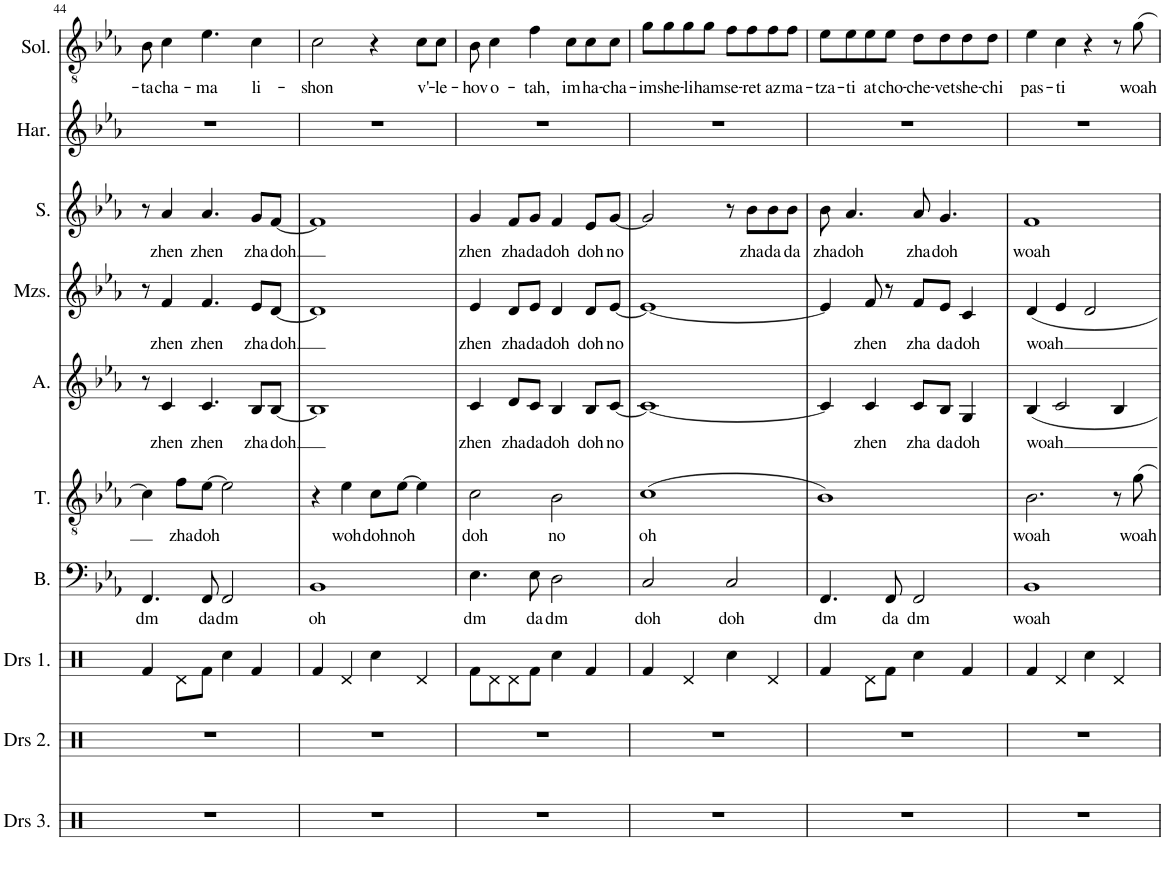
**kern	**kern	**kern	**kern	**text	**kern	**text	**kern	**text	**kern	**text	**kern	**text	**kern	**kern	**text
*part10	*part9	*part8	*part7	*part7	*part6	*part6	*part5	*part5	*part4	*part4	*part3	*part3	*part2	*part1	*part1
*staff10	*staff9	*staff8	*staff7	*staff7	*staff6	*staff6	*staff5	*staff5	*staff4	*staff4	*staff3	*staff3	*staff2	*staff1	*staff1
*I"Drumset Layer 3	*I"Drumset Layer 2	*I"Drumset Layer 1	*I"Bass	*	*I"Tenor	*	*I"Alto	*	*I"Mezzo-soprano	*	*I"Soprano	*	*I"Harmony	*I"Solo	*
*I'Drs 3.	*I'Drs 2.	*I'Drs 1.	*I'B.	*	*I'T.	*	*I'A.	*	*I'Mzs.	*	*I'S.	*	*I'Har.	*I'Sol.	*
!!LO:PB:g=z
*clefX	*clefX	*clefX	*clefF4	*	*clefGv2	*	*clefG2	*	*clefG2	*	*clefG2	*	*clefG2	*clefGv2	*
*k[]	*k[]	*k[]	*k[b-e-a-]	*	*k[b-e-a-]	*	*k[b-e-a-]	*	*k[b-e-a-]	*	*k[b-e-a-]	*	*k[b-e-a-]	*k[b-e-a-]	*
*M2/2	*M2/2	*M2/2	*M2/2	*	*M2/2	*	*M2/2	*	*M2/2	*	*M2/2	*	*M2/2	*M2/2	*
*met(c|)	*met(c|)	*met(c|)	*met(c|)	*	*met(c|)	*	*met(c|)	*	*met(c|)	*	*met(c|)	*	*met(c|)	*met(c|)	*
=44	=44	=44	=44	=44	=44	=44	=44	=44	=44	=44	=44	=44	=44	=44	=44
!	!	!	!	!LO:LY:b	!	!	!	!	!	!	!	!	!	!	!LO:LY:b
1r	1r	4Rf/	4.FF/	dm	4c\]	.	8r	.	8r	.	8r	.	1r	8B-\	-ta
!	!	!	!	!	!	!	!	!LO:LY:b	!	!LO:LY:b	!	!LO:LY:b	!	!	!LO:LY:b
.	.	.	.	.	.	.	4c/	zhen	4f/	zhen	4a-/	zhen	.	4c\	cha-
!	!	!	!	!	!	!LO:LY:b	!	!	!	!	!	!	!	!	!
.	.	8Rd\L	.	.	8f\L	zha	.	.	.	.	.	.	.	.	.
!	!	!	!	!LO:LY:b	!	!LO:LY:b	!	!LO:LY:b	!	!LO:LY:b	!	!LO:LY:b	!	!	!LO:LY:b
.	.	8Rf\J	8FF/	da	[8e-\J	doh	4.c/	zhen	4.f/	zhen	4.a-/	zhen	.	4.e-\	-ma
!	!	!	!	!LO:LY:b	!	!	!	!	!	!	!	!	!	!	!
.	.	4Rcc\	2FF/	dm	2e-\]	.	.	.	.	.	.	.	.	.	.
!	!	!	!	!	!	!	!	!LO:LY:b	!	!LO:LY:b	!	!LO:LY:b	!	!	!LO:LY:b
.	.	4Rf/	.	.	.	.	8B-/L	zha	8e-/L	zha	8g/L	zha	.	4c\	li-
!	!	!	!	!	!	!	!	!LO:LY:b	!	!LO:LY:b	!	!LO:LY:b	!	!	!
.	.	.	.	.	.	.	[8B-/J	doh	[8d/J	doh	[8f/J	doh	.	.	.
=45	=45	=45	=45	=45	=45	=45	=45	=45	=45	=45	=45	=45	=45	=45	=45
!	!	!	!	!LO:LY:b	!	!	!	!	!	!	!	!	!	!	!LO:LY:b
1r	1r	4Rf/	1BB-	oh	4r	.	1B-]	.	1d]	.	1f]	.	1r	2c\	-shon
!	!	!	!	!	!	!LO:LY:b	!	!	!	!	!	!	!	!	!
.	.	4Rd/	.	.	4e-\	woh	.	.	.	.	.	.	.	.	.
!	!	!	!	!	!	!LO:LY:b	!	!	!	!	!	!	!	!	!
.	.	4Rcc\	.	.	8c\L	doh	.	.	.	.	.	.	.	4r	.
!	!	!	!	!	!	!LO:LY:b	!	!	!	!	!	!	!	!	!
.	.	.	.	.	[8e-\J	noh	.	.	.	.	.	.	.	.	.
!	!	!	!	!	!	!	!	!	!	!	!	!	!	!	!LO:LY:b
.	.	4Rd/	.	.	4e-\]	.	.	.	.	.	.	.	.	8c\L	v'-
!	!	!	!	!	!	!	!	!	!	!	!	!	!	!	!LO:LY:b
.	.	.	.	.	.	.	.	.	.	.	.	.	.	8c\J	-le-
=46	=46	=46	=46	=46	=46	=46	=46	=46	=46	=46	=46	=46	=46	=46	=46
!	!	!	!	!LO:LY:b	!	!LO:LY:b	!	!LO:LY:b	!	!LO:LY:b	!	!LO:LY:b	!	!	!LO:LY:b
1r	1r	8Rf\L	4.E-\	dm	2c\	doh	4c/	zhen	4e-/	zhen	4g/	zhen	1r	8B-\	-hov
!	!	!	!	!	!	!	!	!	!	!	!	!	!	!	!LO:LY:b
.	.	8Rd\	.	.	.	.	.	.	.	.	.	.	.	4c\	o-
!	!	!	!	!	!	!	!	!LO:LY:b	!	!LO:LY:b	!	!LO:LY:b	!	!	!
.	.	8Rd\	.	.	.	.	8d/L	zha	8d/L	zha	8f/L	zha	.	.	.
!	!	!	!	!LO:LY:b	!	!	!	!LO:LY:b	!	!LO:LY:b	!	!LO:LY:b	!	!	!LO:LY:b
.	.	8Rf\J	8E-\	da	.	.	8c/J	da	8e-/J	da	8g/J	da	.	4f\	-tah,
!	!	!	!	!LO:LY:b	!	!LO:LY:b	!	!LO:LY:b	!	!LO:LY:b	!	!LO:LY:b	!	!	!
.	.	4Rcc\	2D\	dm	2B-\	no	4B-/	doh	4d/	doh	4f/	doh	.	.	.
!	!	!	!	!	!	!	!	!	!	!	!	!	!	!	!LO:LY:b
.	.	.	.	.	.	.	.	.	.	.	.	.	.	8c\L	im
!	!	!	!	!	!	!	!	!LO:LY:b	!	!LO:LY:b	!	!LO:LY:b	!	!	!LO:LY:b
.	.	4Rf/	.	.	.	.	8B-/L	doh	8d/L	doh	8e-/L	doh	.	8c\	ha-
!	!	!	!	!	!	!	!	!LO:LY:b	!	!LO:LY:b	!	!LO:LY:b	!	!	!LO:LY:b
.	.	.	.	.	.	.	[8c/J	no	[8e-/J	no	[8g/J	no	.	8c\J	-cha-
=47	=47	=47	=47	=47	=47	=47	=47	=47	=47	=47	=47	=47	=47	=47	=47
!	!	!	!	!LO:LY:b	!	!LO:LY:b	!	!	!	!	!	!	!	!	!LO:LY:b
1r	1r	4Rf/	2C/	doh	(1c	oh	1c_	.	1e-_	.	2g/]	.	1r	8g\L	-im
!	!	!	!	!	!	!	!	!	!	!	!	!	!	!	!LO:LY:b
.	.	.	.	.	.	.	.	.	.	.	.	.	.	8g\	she-
!	!	!	!	!	!	!	!	!	!	!	!	!	!	!	!LO:LY:b
.	.	4Rd/	.	.	.	.	.	.	.	.	.	.	.	8g\	-li
!	!	!	!	!	!	!	!	!	!	!	!	!	!	!	!LO:LY:b
.	.	.	.	.	.	.	.	.	.	.	.	.	.	8g\J	ham
!	!	!	!	!LO:LY:b	!	!	!	!	!	!	!	!	!	!	!LO:LY:b
.	.	4Rcc\	2C/	doh	.	.	.	.	.	.	8r	.	.	8f\L	se-
!	!	!	!	!	!	!	!	!	!	!	!	!LO:LY:b	!	!	!LO:LY:b
.	.	.	.	.	.	.	.	.	.	.	8b-\L	zha	.	8f\	-ret
!	!	!	!	!	!	!	!	!	!	!	!	!LO:LY:b	!	!	!LO:LY:b
.	.	4Rd/	.	.	.	.	.	.	.	.	8b-\	da	.	8f\	az
!	!	!	!	!	!	!	!	!	!	!	!	!LO:LY:b	!	!	!LO:LY:b
.	.	.	.	.	.	.	.	.	.	.	8b-\J	da	.	8f\J	ma-
=48	=48	=48	=48	=48	=48	=48	=48	=48	=48	=48	=48	=48	=48	=48	=48
!	!	!	!	!LO:LY:b	!	!	!	!	!	!	!	!LO:LY:b	!	!	!LO:LY:b
1r	1r	4Rf/	4.FF/	dm	1B-)	.	4c/]	.	4e-/]	.	8b-\	zha	1r	8e-\L	-tza-
!	!	!	!	!	!	!	!	!	!	!	!	!LO:LY:b	!	!	!LO:LY:b
.	.	.	.	.	.	.	.	.	.	.	4.a-/	doh	.	8e-\	-ti
!	!	!	!	!	!	!	!	!LO:LY:b	!	!LO:LY:b	!	!	!	!	!LO:LY:b
.	.	8Rd\L	.	.	.	.	4c/	zhen	8f/	zhen	.	.	.	8e-\	at
!	!	!	!	!LO:LY:b	!	!	!	!	!	!	!	!	!	!	!LO:LY:b
.	.	8Rf\J	8FF/	da	.	.	.	.	8r	.	.	.	.	8e-\J	cho-
!	!	!	!	!LO:LY:b	!	!	!	!LO:LY:b	!	!LO:LY:b	!	!LO:LY:b	!	!	!LO:LY:b
.	.	4Rcc\	2FF/	dm	.	.	8c/L	zha	8f/L	zha	8a-/	zha	.	8d\L	-che-
!	!	!	!	!	!	!	!	!LO:LY:b	!	!LO:LY:b	!	!LO:LY:b	!	!	!LO:LY:b
.	.	.	.	.	.	.	8B-/J	da	8e-/J	da	4.g/	doh	.	8d\	-vet
!	!	!	!	!	!	!	!	!LO:LY:b	!	!LO:LY:b	!	!	!	!	!LO:LY:b
.	.	4Rf/	.	.	.	.	4G/	doh	4c/	doh	.	.	.	8d\	she-
!	!	!	!	!	!	!	!	!	!	!	!	!	!	!	!LO:LY:b
.	.	.	.	.	.	.	.	.	.	.	.	.	.	8d\J	-chi
=49	=49	=49	=49	=49	=49	=49	=49	=49	=49	=49	=49	=49	=49	=49	=49
!	!	!	!	!LO:LY:b	!	!LO:LY:b	!	!LO:LY:b	!	!LO:LY:b	!	!LO:LY:b	!	!	!LO:LY:b
1r	1r	4Rf/	1BB-	woah	2.B-\	woah	4B-/	woah	4d/	woah	1f	woah	1r	4e-\	pas-
!	!	!	!	!	!	!	!	!	!	!	!	!	!	!	!LO:LY:b
.	.	4Rd/	.	.	.	.	2c/	.	4e-/	.	.	.	.	4c\	-ti
.	.	4Rcc\	.	.	.	.	.	.	2d/	.	.	.	.	4r	.
.	.	4Rd/	.	.	8r	.	4B-/	.	.	.	.	.	.	8r	.
!	!	!	!	!	!	!LO:LY:b	!	!	!	!	!	!	!	!	!LO:LY:b
.	.	.	.	.	8g\	woah	.	.	.	.	.	.	.	8g\	woah
=	=	=	=	=	=	=	=	=	=	=	=	=	=	=	=
*-	*-	*-	*-	*-	*-	*-	*-	*-	*-	*-	*-	*-	*-	*-	*-
